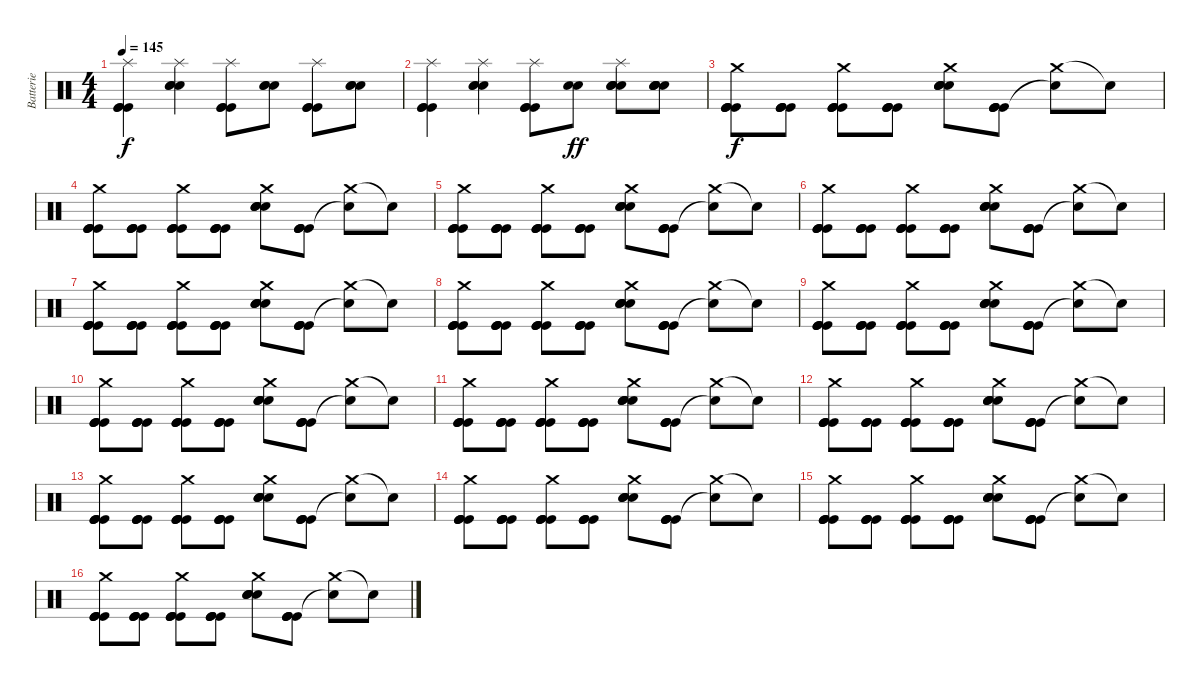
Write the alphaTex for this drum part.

\track ("Batterie" "Batterie") {instrument percussion}
\staff {score}
\articulation defaults
\ts (4 4)
\tempo 145
\clef neutral
\ks c
("Splash (hit)" "Kick (hit)" "Kick (hit)" "Kick (hit)").4{dy f} ("Splash (hit)" "Electric Snare (hit)" "Electric Snare (hit)" "Electric Snare (hit)").4 ("Splash (hit)" "Kick (hit)" "Kick (hit)" "Kick (hit)").8 ("Electric Snare (hit)" "Electric Snare (hit)" "Electric Snare (hit)").8 ("Splash (hit)" "Kick (hit)" "Kick (hit)" "Kick (hit)").8 ("Electric Snare (hit)" "Electric Snare (hit)" "Electric Snare (hit)").8 |
("Splash (hit)" "Kick (hit)" "Kick (hit)" "Kick (hit)").4 ("Splash (hit)" "Electric Snare (hit)" "Electric Snare (hit)" "Electric Snare (hit)").4 ("Splash (hit)" "Kick (hit)" "Kick (hit)" "Kick (hit)").8 ("Electric Snare (hit)" "Electric Snare (hit)").8{dy ff} ("Splash (hit)" "Electric Snare (hit)" "Electric Snare (hit)" "Electric Snare (hit)" "Electric Snare (hit)").8 ("Electric Snare (hit)" "Electric Snare (hit)" "Electric Snare (hit)" "Electric Snare (hit)" "Electric Snare (hit)").8 |
("Crash medium (hit)" "Kick (hit)" "Kick (hit)" "Kick (hit)" "Kick (hit)").8{dy f} ("Kick (hit)" "Kick (hit)" "Kick (hit)" "Kick (hit)").8 ("Crash medium (hit)" "Kick (hit)" "Kick (hit)" "Kick (hit)" "Kick (hit)").8 ("Kick (hit)" "Kick (hit)" "Kick (hit)" "Kick (hit)").8 ("Crash medium (hit)" "Electric Snare (hit)" "Electric Snare (hit)" "Electric Snare (hit)" "Electric Snare (hit)").8 ("Kick (hit)" "Kick (hit)" "Kick (hit)" "Kick (hit)").8 ("Crash medium (hit)" "Snare (hit)"{t}).8 "Snare (hit)"{t}.8 |
("Crash medium (hit)" "Kick (hit)" "Kick (hit)" "Kick (hit)" "Kick (hit)").8 ("Kick (hit)" "Kick (hit)" "Kick (hit)" "Kick (hit)").8 ("Crash medium (hit)" "Kick (hit)" "Kick (hit)" "Kick (hit)" "Kick (hit)").8 ("Kick (hit)" "Kick (hit)" "Kick (hit)" "Kick (hit)").8 ("Crash medium (hit)" "Electric Snare (hit)" "Electric Snare (hit)" "Electric Snare (hit)" "Electric Snare (hit)").8 ("Kick (hit)" "Kick (hit)" "Kick (hit)" "Kick (hit)").8 ("Crash medium (hit)" "Snare (hit)"{t}).8 "Snare (hit)"{t}.8 |
("Crash medium (hit)" "Kick (hit)" "Kick (hit)" "Kick (hit)" "Kick (hit)").8 ("Kick (hit)" "Kick (hit)" "Kick (hit)" "Kick (hit)").8 ("Crash medium (hit)" "Kick (hit)" "Kick (hit)" "Kick (hit)" "Kick (hit)").8 ("Kick (hit)" "Kick (hit)" "Kick (hit)" "Kick (hit)").8 ("Crash medium (hit)" "Electric Snare (hit)" "Electric Snare (hit)" "Electric Snare (hit)" "Electric Snare (hit)").8 ("Kick (hit)" "Kick (hit)" "Kick (hit)" "Kick (hit)").8 ("Crash medium (hit)" "Snare (hit)"{t}).8 "Snare (hit)"{t}.8 |
("Crash medium (hit)" "Kick (hit)" "Kick (hit)" "Kick (hit)" "Kick (hit)").8 ("Kick (hit)" "Kick (hit)" "Kick (hit)" "Kick (hit)").8 ("Crash medium (hit)" "Kick (hit)" "Kick (hit)" "Kick (hit)" "Kick (hit)").8 ("Kick (hit)" "Kick (hit)" "Kick (hit)" "Kick (hit)").8 ("Crash medium (hit)" "Electric Snare (hit)" "Electric Snare (hit)" "Electric Snare (hit)" "Electric Snare (hit)").8 ("Kick (hit)" "Kick (hit)" "Kick (hit)" "Kick (hit)").8 ("Crash medium (hit)" "Snare (hit)"{t}).8 "Snare (hit)"{t}.8 |
("Crash medium (hit)" "Kick (hit)" "Kick (hit)" "Kick (hit)" "Kick (hit)").8 ("Kick (hit)" "Kick (hit)" "Kick (hit)" "Kick (hit)").8 ("Crash medium (hit)" "Kick (hit)" "Kick (hit)" "Kick (hit)" "Kick (hit)").8 ("Kick (hit)" "Kick (hit)" "Kick (hit)" "Kick (hit)").8 ("Crash medium (hit)" "Electric Snare (hit)" "Electric Snare (hit)" "Electric Snare (hit)" "Electric Snare (hit)").8 ("Kick (hit)" "Kick (hit)" "Kick (hit)" "Kick (hit)").8 ("Crash medium (hit)" "Snare (hit)"{t}).8 "Snare (hit)"{t}.8 |
("Crash medium (hit)" "Kick (hit)" "Kick (hit)" "Kick (hit)" "Kick (hit)").8 ("Kick (hit)" "Kick (hit)" "Kick (hit)" "Kick (hit)").8 ("Crash medium (hit)" "Kick (hit)" "Kick (hit)" "Kick (hit)" "Kick (hit)").8 ("Kick (hit)" "Kick (hit)" "Kick (hit)" "Kick (hit)").8 ("Crash medium (hit)" "Electric Snare (hit)" "Electric Snare (hit)" "Electric Snare (hit)" "Electric Snare (hit)").8 ("Kick (hit)" "Kick (hit)" "Kick (hit)" "Kick (hit)").8 ("Crash medium (hit)" "Snare (hit)"{t}).8 "Snare (hit)"{t}.8 |
("Crash medium (hit)" "Kick (hit)" "Kick (hit)" "Kick (hit)" "Kick (hit)").8 ("Kick (hit)" "Kick (hit)" "Kick (hit)" "Kick (hit)").8 ("Crash medium (hit)" "Kick (hit)" "Kick (hit)" "Kick (hit)" "Kick (hit)").8 ("Kick (hit)" "Kick (hit)" "Kick (hit)" "Kick (hit)").8 ("Crash medium (hit)" "Electric Snare (hit)" "Electric Snare (hit)" "Electric Snare (hit)" "Electric Snare (hit)").8 ("Kick (hit)" "Kick (hit)" "Kick (hit)" "Kick (hit)").8 ("Crash medium (hit)" "Snare (hit)"{t}).8 "Snare (hit)"{t}.8 |
("Crash medium (hit)" "Kick (hit)" "Kick (hit)" "Kick (hit)" "Kick (hit)").8 ("Kick (hit)" "Kick (hit)" "Kick (hit)" "Kick (hit)").8 ("Crash medium (hit)" "Kick (hit)" "Kick (hit)" "Kick (hit)" "Kick (hit)").8 ("Kick (hit)" "Kick (hit)" "Kick (hit)" "Kick (hit)").8 ("Crash medium (hit)" "Electric Snare (hit)" "Electric Snare (hit)" "Electric Snare (hit)" "Electric Snare (hit)").8 ("Kick (hit)" "Kick (hit)" "Kick (hit)" "Kick (hit)").8 ("Crash medium (hit)" "Snare (hit)"{t}).8 "Snare (hit)"{t}.8 |
("Crash medium (hit)" "Kick (hit)" "Kick (hit)" "Kick (hit)" "Kick (hit)").8 ("Kick (hit)" "Kick (hit)" "Kick (hit)" "Kick (hit)").8 ("Crash medium (hit)" "Kick (hit)" "Kick (hit)" "Kick (hit)" "Kick (hit)").8 ("Kick (hit)" "Kick (hit)" "Kick (hit)" "Kick (hit)").8 ("Crash medium (hit)" "Electric Snare (hit)" "Electric Snare (hit)" "Electric Snare (hit)" "Electric Snare (hit)").8 ("Kick (hit)" "Kick (hit)" "Kick (hit)" "Kick (hit)").8 ("Crash medium (hit)" "Snare (hit)"{t}).8 "Snare (hit)"{t}.8 |
("Crash medium (hit)" "Kick (hit)" "Kick (hit)" "Kick (hit)" "Kick (hit)").8 ("Kick (hit)" "Kick (hit)" "Kick (hit)" "Kick (hit)").8 ("Crash medium (hit)" "Kick (hit)" "Kick (hit)" "Kick (hit)" "Kick (hit)").8 ("Kick (hit)" "Kick (hit)" "Kick (hit)" "Kick (hit)").8 ("Crash medium (hit)" "Electric Snare (hit)" "Electric Snare (hit)" "Electric Snare (hit)" "Electric Snare (hit)").8 ("Kick (hit)" "Kick (hit)" "Kick (hit)" "Kick (hit)").8 ("Crash medium (hit)" "Snare (hit)"{t}).8 "Snare (hit)"{t}.8 |
("Crash medium (hit)" "Kick (hit)" "Kick (hit)" "Kick (hit)" "Kick (hit)").8 ("Kick (hit)" "Kick (hit)" "Kick (hit)" "Kick (hit)").8 ("Crash medium (hit)" "Kick (hit)" "Kick (hit)" "Kick (hit)" "Kick (hit)").8 ("Kick (hit)" "Kick (hit)" "Kick (hit)" "Kick (hit)").8 ("Crash medium (hit)" "Electric Snare (hit)" "Electric Snare (hit)" "Electric Snare (hit)" "Electric Snare (hit)").8 ("Kick (hit)" "Kick (hit)" "Kick (hit)" "Kick (hit)").8 ("Crash medium (hit)" "Snare (hit)"{t}).8 "Snare (hit)"{t}.8 |
("Crash medium (hit)" "Kick (hit)" "Kick (hit)" "Kick (hit)" "Kick (hit)").8 ("Kick (hit)" "Kick (hit)" "Kick (hit)" "Kick (hit)").8 ("Crash medium (hit)" "Kick (hit)" "Kick (hit)" "Kick (hit)" "Kick (hit)").8 ("Kick (hit)" "Kick (hit)" "Kick (hit)" "Kick (hit)").8 ("Crash medium (hit)" "Electric Snare (hit)" "Electric Snare (hit)" "Electric Snare (hit)" "Electric Snare (hit)").8 ("Kick (hit)" "Kick (hit)" "Kick (hit)" "Kick (hit)").8 ("Crash medium (hit)" "Snare (hit)"{t}).8 "Snare (hit)"{t}.8 |
("Crash medium (hit)" "Kick (hit)" "Kick (hit)" "Kick (hit)" "Kick (hit)").8 ("Kick (hit)" "Kick (hit)" "Kick (hit)" "Kick (hit)").8 ("Crash medium (hit)" "Kick (hit)" "Kick (hit)" "Kick (hit)" "Kick (hit)").8 ("Kick (hit)" "Kick (hit)" "Kick (hit)" "Kick (hit)").8 ("Crash medium (hit)" "Electric Snare (hit)" "Electric Snare (hit)" "Electric Snare (hit)" "Electric Snare (hit)").8 ("Kick (hit)" "Kick (hit)" "Kick (hit)" "Kick (hit)").8 ("Crash medium (hit)" "Snare (hit)"{t}).8 "Snare (hit)"{t}.8 |
("Crash medium (hit)" "Kick (hit)" "Kick (hit)" "Kick (hit)" "Kick (hit)").8 ("Kick (hit)" "Kick (hit)" "Kick (hit)" "Kick (hit)").8 ("Crash medium (hit)" "Kick (hit)" "Kick (hit)" "Kick (hit)" "Kick (hit)").8 ("Kick (hit)" "Kick (hit)" "Kick (hit)" "Kick (hit)").8 ("Crash medium (hit)" "Electric Snare (hit)" "Electric Snare (hit)" "Electric Snare (hit)" "Electric Snare (hit)").8 ("Kick (hit)" "Kick (hit)" "Kick (hit)" "Kick (hit)").8 ("Crash medium (hit)" "Snare (hit)"{t}).8 "Snare (hit)"{t}.8
